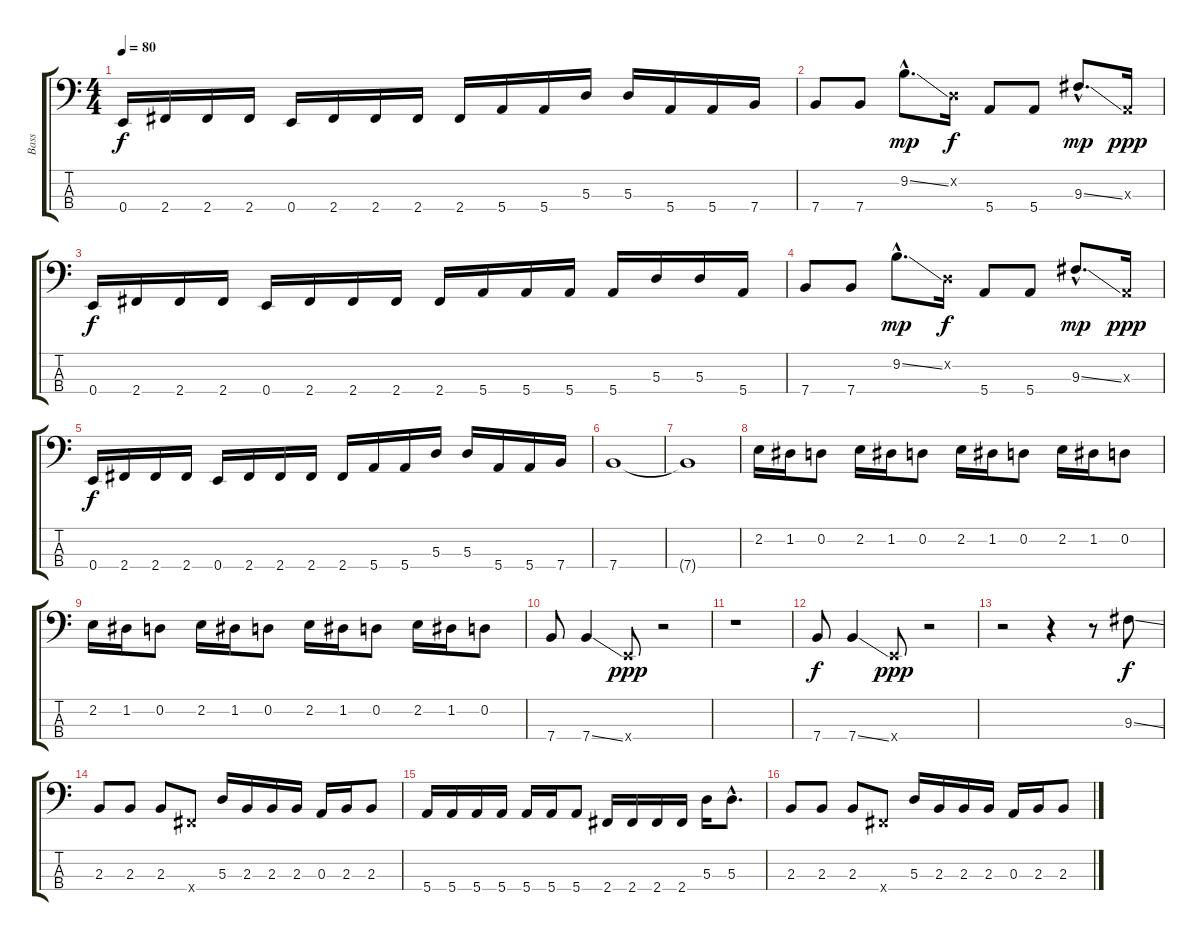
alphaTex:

\track ("Bass" "Bass") {instrument electricbassfinger}
\staff {score tabs}
\tuning (G2 D2 A1 E1) {hide}
\ts (4 4)
\tempo 80
\clef f4
\ks c
0.4.16{dy f} 2.4.16 2.4.16 2.4.16 0.4.16 2.4.16 2.4.16 2.4.16 2.4.16 5.4.16 5.4.16 5.3.16 5.3.16 5.4.16 5.4.16 7.4.16 |
7.4.8 7.4.8 9.2{ss hac}.8{d dy mp} 0.2{x}.16{dy f} 5.4.8 5.4.8 9.3{ss hac}.8{d dy mp} 0.3{x}.16{dy ppp} |
0.4.16{dy f} 2.4.16 2.4.16 2.4.16 0.4.16 2.4.16 2.4.16 2.4.16 2.4.16 5.4.16 5.4.16 5.4.16 5.4.16 5.3.16 5.3.16 5.4.16 |
7.4.8 7.4.8 9.2{ss hac}.8{d dy mp} 0.2{x}.16{dy f} 5.4.8 5.4.8 9.3{ss hac}.8{d dy mp} 0.3{x}.16{dy ppp} |
0.4.16{dy f} 2.4.16 2.4.16 2.4.16 0.4.16 2.4.16 2.4.16 2.4.16 2.4.16 5.4.16 5.4.16 5.3.16 5.3.16 5.4.16 5.4.16 7.4.16 |
7.4.1 |
7.4{t}.1 |
2.2.16 1.2.16 0.2.8 2.2.16 1.2.16 0.2.8 2.2.16 1.2.16 0.2.8 2.2.16 1.2.16 0.2.8 |
2.2.16 1.2.16 0.2.8 2.2.16 1.2.16 0.2.8 2.2.16 1.2.16 0.2.8 2.2.16 1.2.16 0.2.8 |
7.4.8 7.4{ss}.4 0.4{x}.8{dy ppp} r.2 |
r.1 |
7.4.8{dy f} 7.4{ss}.4 0.4{x}.8{dy ppp} r.2 |
r.2 r.4 r.8 9.3{ss}.8{dy f} |
2.3.8 2.3.8 2.3.8 2.4{x}.8 5.3.16 2.3.16 2.3.16 2.3.16 0.3.16 2.3.16 2.3.8 |
5.4.16 5.4.16 5.4.16 5.4.16 5.4.16 5.4.16 5.4.8 2.4.16 2.4.16 2.4.16 2.4.16 5.3.16 5.3{hac}.8{d} |
2.3.8 2.3.8 2.3.8 2.4{x}.8 5.3.16 2.3.16 2.3.16 2.3.16 0.3.16 2.3.16 2.3.8
